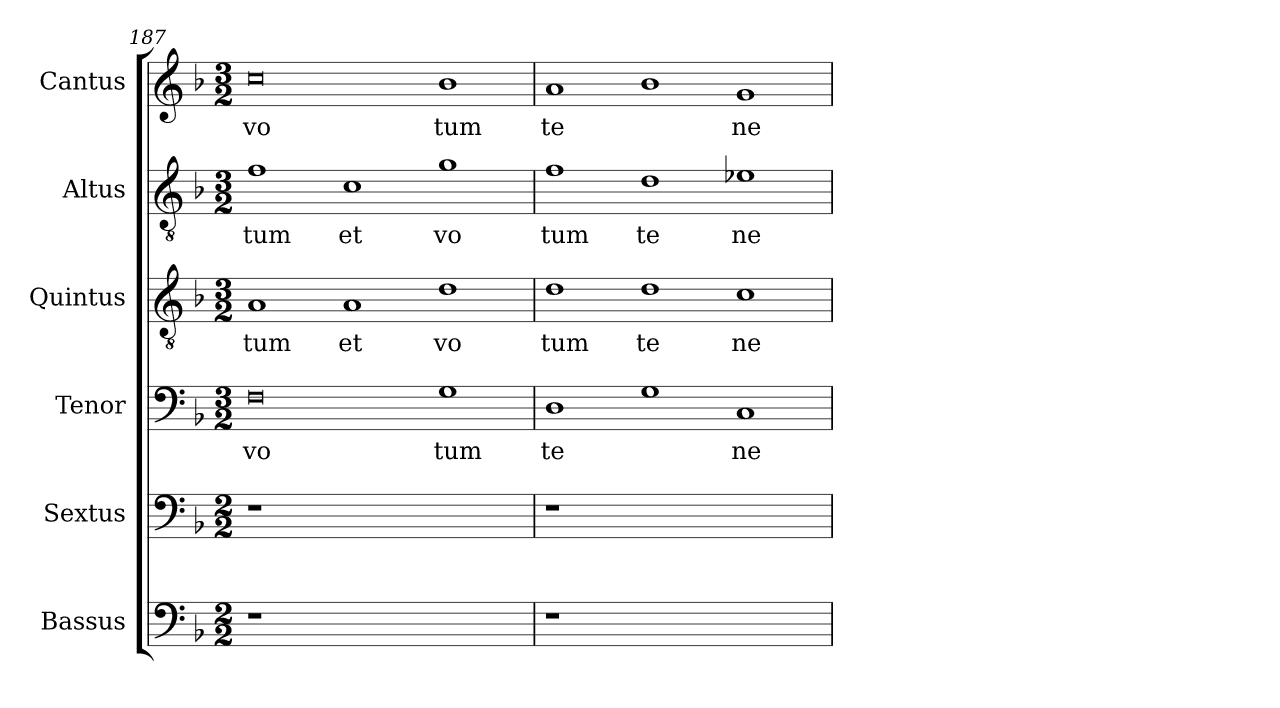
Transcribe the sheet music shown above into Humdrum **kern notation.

**kern	**kern	**kern	**text	**kern	**text	**kern	**text	**kern	**text
*part6	*part5	*part4	*part4	*part3	*part3	*part2	*part2	*part1	*part1
*staff6	*staff5	*staff4	*staff4	*staff3	*staff3	*staff2	*staff2	*staff1	*staff1
*I"Bassus	*I"Sextus	*I"Tenor	*	*I"Quintus	*	*I"Altus	*	*I"Cantus	*
!!LO:LB:g=z
*clefF4	*clefF4	*clefF4	*	*clefGv2	*	*clefGv2	*	*clefG2	*
*k[b-]	*k[b-]	*k[b-]	*	*k[b-]	*	*k[b-]	*	*k[b-]	*
*F:	*F:	*F:	*	*F:	*	*F:	*	*F:	*
*M2/2	*M2/2	*M3/2	*	*M3/2	*	*M3/2	*	*M3/2	*
=187	=187	=187	=187	=187	=187	=187	=187	=187	=187
!	!	!	!LO:LY:b:cj	!	!LO:LY:b:cj	!	!LO:LY:b:cj	!	!LO:LY:b:cj
1r	1r	0F	vo	1A	tum	1f	tum	0cc	vo
!	!	!	!	!	!LO:LY:b:cj	!	!LO:LY:b:cj	!	!
0ryy	0ryy	.	.	1A	et	1c	et	.	.
!	!	!	!LO:LY:b:cj	!	!LO:LY:b:cj	!	!LO:LY:b:cj	!	!LO:LY:b:cj
.	.	1G	tum	1d	vo	1g	vo	1b-	tum
=188	=188	=188	=188	=188	=188	=188	=188	=188	=188
!	!	!	!LO:LY:b:cj	!	!LO:LY:b:cj	!	!LO:LY:b:cj	!	!LO:LY:b:cj
1r	1r	1D	te	1d	tum	1f	tum	1a	te
!	!	!	!	!	!LO:LY:b:cj	!	!LO:LY:b:cj	!	!
0ryy	0ryy	1G	.	1d	te	1d	te	1b-	.
!	!	!	!LO:LY:b:cj	!	!LO:LY:b:cj	!	!LO:LY:b:cj	!	!LO:LY:b:cj
.	.	1C	ne	1c	ne	1e-X	ne	1g	ne
=	=	=	=	=	=	=	=	=	=
*-	*-	*-	*-	*-	*-	*-	*-	*-	*-
